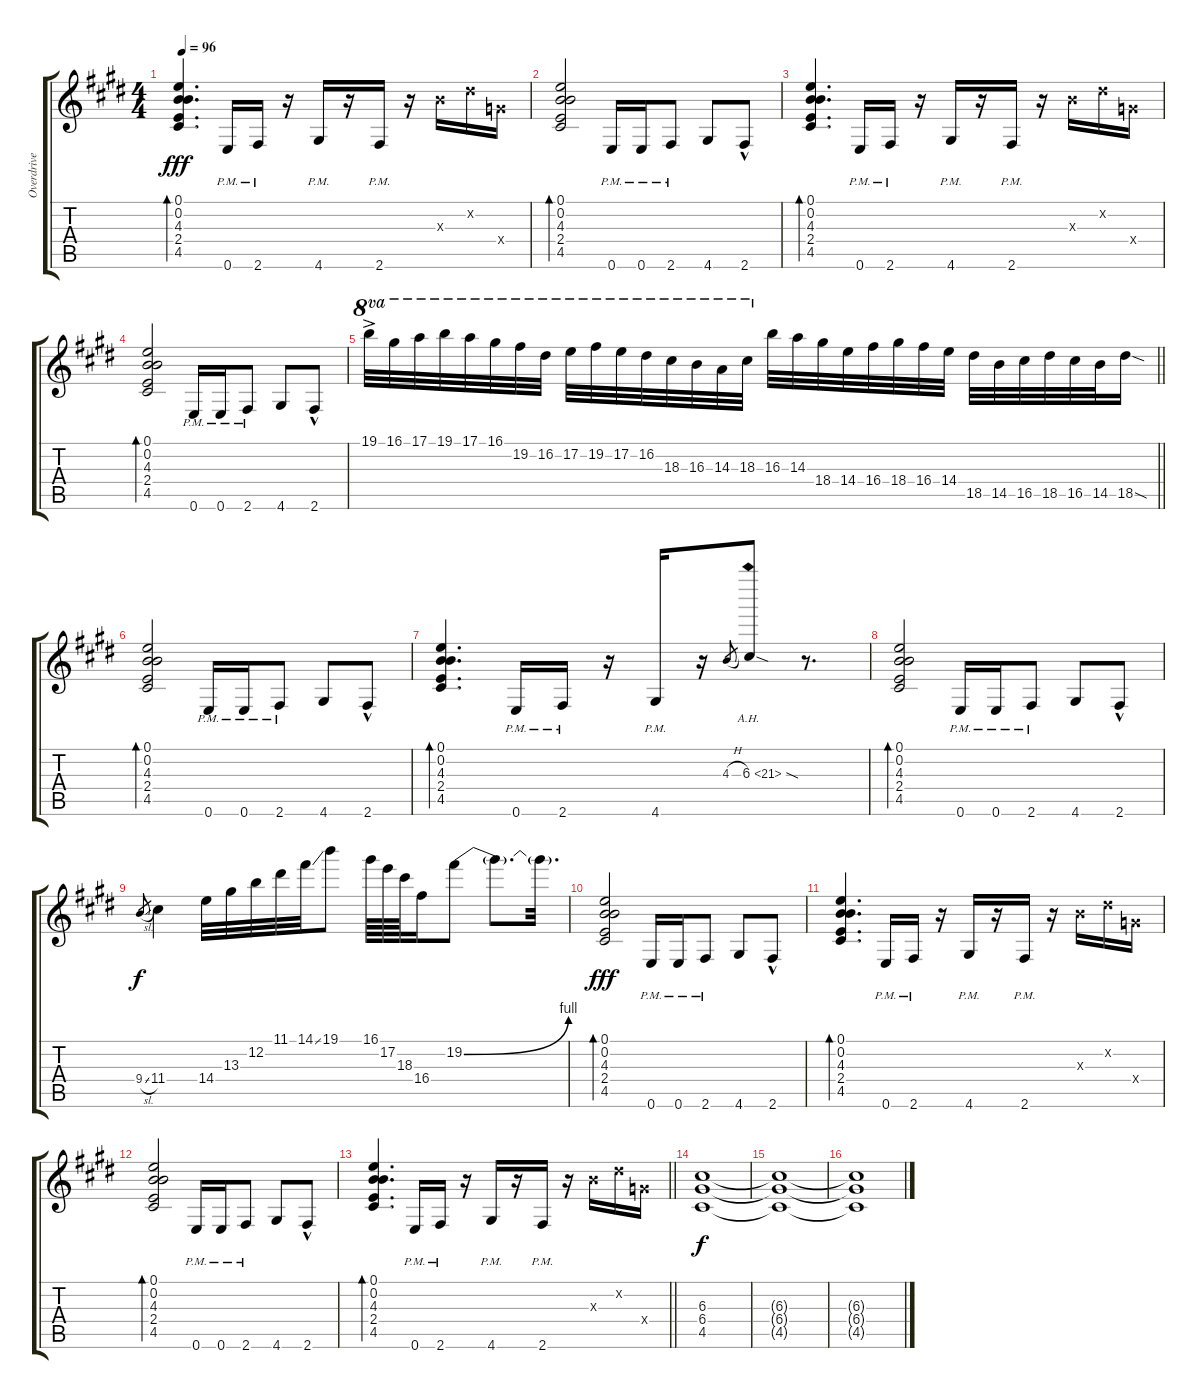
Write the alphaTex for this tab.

\track ("Overdrive Guitar" "Overdrive ") {instrument overdrivenguitar}
\staff {score tabs}
\tuning (E4 B3 G3 D3 A2 E2) {hide}
\ts (4 4)
\tempo 96
\clef g2
\ks e
(0.1 0.2 4.3 2.4 4.5).4{d bd 30 dy fff} 0.6{pm}.16 2.6{pm}.16 r.16 4.6{pm}.16 r.16 2.6{pm}.16 r.16 4.3{x}.16 4.2{x}.16 5.4{x}.16 |
(0.1 0.2 4.3 2.4 4.5).2{bd 30} 0.6{pm}.16 0.6{pm}.16 2.6{pm}.8 4.6.8 2.6{hac}.8 |
(0.1 0.2 4.3 2.4 4.5).4{d bd 30} 0.6{pm}.16 2.6{pm}.16 r.16 4.6{pm}.16 r.16 2.6{pm}.16 r.16 4.3{x}.16 4.2{x}.16 5.4{x}.16 |
(0.1 0.2 4.3 2.4 4.5).2{bd 30} 0.6{pm}.16 0.6{pm}.16 2.6{pm}.8 4.6.8 2.6{hac}.8 |
\barLineRight lightlight
19.1{ac}.32{ot 8va} 16.1.32{ot 8va} 17.1.32{ot 8va} 19.1.32{ot 8va} 17.1.32{ot 8va} 16.1.32{ot 8va} 19.2.32{ot 8va} 16.2.32{ot 8va} 17.2.32{ot 8va} 19.2.32{ot 8va} 17.2.32{ot 8va} 16.2.32{ot 8va} 18.3.32{ot 8va} 16.3.32{ot 8va} 14.3.32{ot 8va} 18.3.32{ot 8va} 16.3.32 14.3.32 18.4.32 14.4.32 16.4.32 18.4.32 16.4.32 14.4.32 18.5.32 14.5.32 16.5.32 18.5.32 16.5.32 14.5.32 18.5{sod}.16 |
(0.1 0.2 4.3 2.4 4.5).2{bd 30} 0.6{pm}.16 0.6{pm}.16 2.6{pm}.8 4.6.8 2.6{hac}.8 |
(0.1 0.2 4.3 2.4 4.5).4{d bd 30} 0.6{pm}.16 2.6{pm}.16 r.16 4.6{pm}.16 r.16 4.3{h}.8{gr} 6.3{ah 15 sod}.8 r.8{d} |
(0.1 0.2 4.3 2.4 4.5).2{bd 30} 0.6{pm}.16 0.6{pm}.16 2.6{pm}.8 4.6.8 2.6{hac}.8 |
9.4{sl}.8{gr dy f} 11.4.4 14.4.32 13.3.32 12.2.32 11.1.32 14.1{ss}.32 19.1.8 16.1.64 17.2.64 18.3.64 16.4.16 19.2{be (bend 0 0 60 4)}.8 19.2{t}.8{d} 19.2{t}.32{d} |
(0.1 0.2 4.3 2.4 4.5).2{bd 30 dy fff} 0.6{pm}.16 0.6{pm}.16 2.6{pm}.8 4.6.8 2.6{hac}.8 |
(0.1 0.2 4.3 2.4 4.5).4{d bd 30} 0.6{pm}.16 2.6{pm}.16 r.16 4.6{pm}.16 r.16 2.6{pm}.16 r.16 4.3{x}.16 4.2{x}.16 5.4{x}.16 |
(0.1 0.2 4.3 2.4 4.5).2{bd 30} 0.6{pm}.16 0.6{pm}.16 2.6{pm}.8 4.6.8 2.6{hac}.8 |
\barLineRight lightlight
(0.1 0.2 4.3 2.4 4.5).4{d bd 30} 0.6{pm}.16 2.6{pm}.16 r.16 4.6{pm}.16 r.16 2.6{pm}.16 r.16 4.3{x}.16 4.2{x}.16 5.4{x}.16 |
(6.3 6.4 4.5).1{dy f} |
(6.3{t} 6.4{t} 4.5{t}).1{volume 0} |
(6.3{t} 6.4{t} 4.5{t}).1
